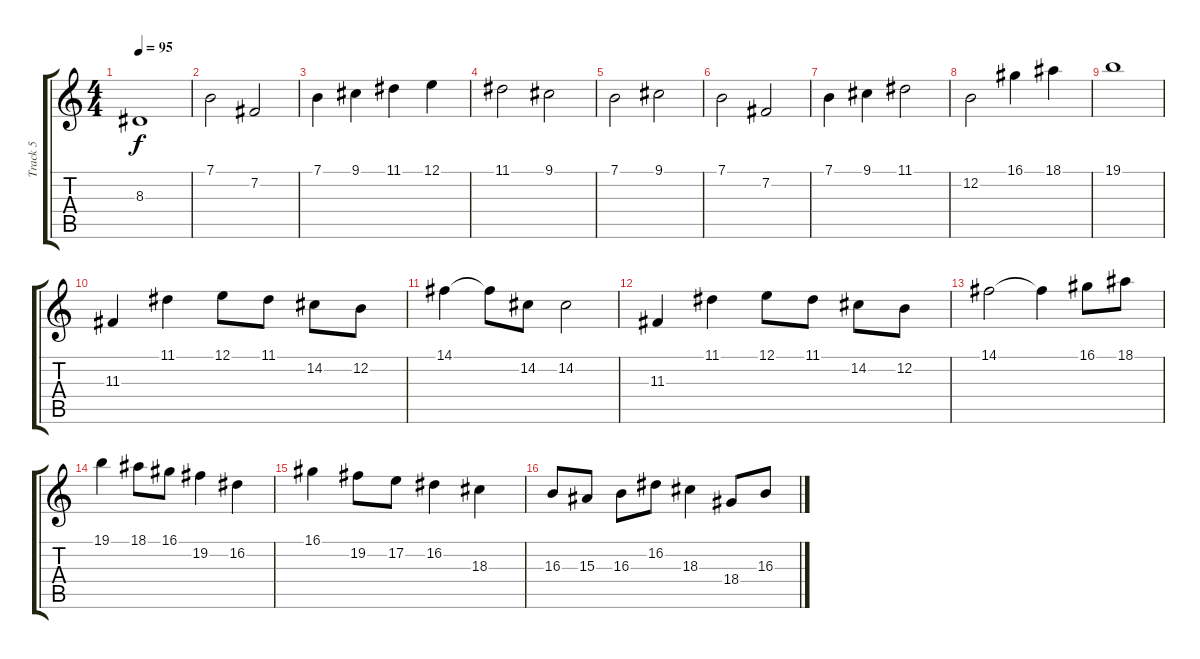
\track ("Track 5" "Track 5") {instrument stringensemble1}
\staff {score tabs}
\tuning (E4 B3 G3 D3 A2 E2) {hide}
\ts (4 4)
\tempo 95
\clef g2
\ks c
8.3.1{dy f} |
7.1.2 7.2.2 |
7.1.4 9.1.4 11.1.4 12.1.4 |
11.1.2 9.1.2 |
7.1.2 9.1.2 |
7.1.2 7.2.2 |
7.1.4 9.1.4 11.1.2 |
12.2.2 16.1.4 18.1.4 |
19.1.1 |
11.3.4 11.1.4 12.1.8 11.1.8 14.2.8 12.2.8 |
14.1.4 14.1{t}.8 14.2.8 14.2.2 |
11.3.4 11.1.4 12.1.8 11.1.8 14.2.8 12.2.8 |
14.1.2 14.1{t}.4 16.1.8 18.1.8 |
19.1.4 18.1.8 16.1.8 19.2.4 16.2.4 |
16.1.4 19.2.8 17.2.8 16.2.4 18.3.4 |
16.3.8 15.3.8 16.3.8 16.2.8 18.3.4 18.4.8 16.3.8
